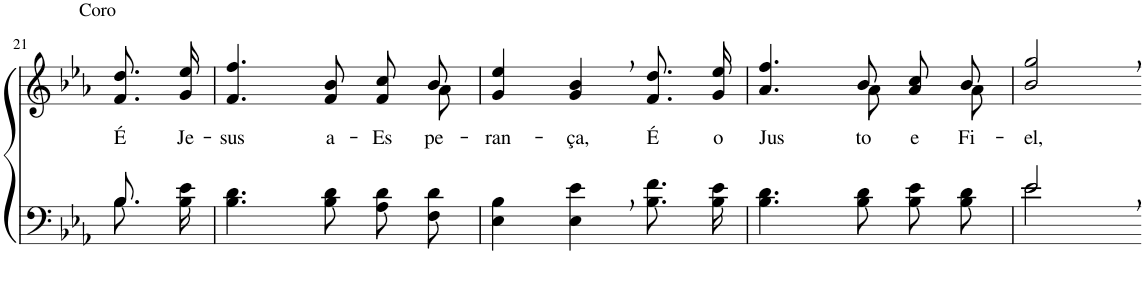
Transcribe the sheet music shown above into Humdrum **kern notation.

**kern	**kern	**text
*part2	*part1	*part1
*staff2	*staff1	*staff1
*I"Parte III e IV	*I"Parte I e II	*
!!LO:PB:g=z
*clefF4	*clefG2	*
*Trd2c3	*Trd2c3	*
*k[b-e-a-]	*k[b-e-a-]	*
*M3/4	*M3/4	*
=21	=21	=21
*^	*	*
!	!	!LO:TX:a:t=Coro	!
!	!	!	!LO:LY:b
8.B-\L	8.B-/	8.f\ 8.dd\L	É
!	!	!	!LO:LY:b
16B-\ 16e-\Jk	16ryy	16g\ 16ee-\Jk	Je-
=22	=22	=22	=22
!	!	!	!LO:LY:b
*v	*v	*^	*
4.B-\ 4.d\	4.f/ 4.ff/	8ryy	-sus
!	!	!	!LO:LY:b
*	*v	*v	*
8B-\ 8d\	8f/ 8b-/	a-
!	!	!LO:LY:b
8A-\ 8d\L	8f/ 8cc/L	-Es-
*	*^	*
!	!	!	!LO:LY:b
8F\ 8d\J	8b-/J	8a-\	-pe-
=23	=23	=23	=23
!	!	!	!LO:LY:b
*	*v	*v	*
4E-\ 4B-\	4g/ 4ee-/	-ran-
!	!	!LO:LY:b
4E-\, 4e-\,	4g/, 4b-/,	-ça,
!	!	!LO:LY:b
8.B-\ 8.f\L	8.f\ 8.dd\L	É
!	!	!LO:LY:b
16B-\ 16e-\Jk	16g\ 16ee-\Jk	o
=24	=24	=24
!	!	!LO:LY:b
*	*^	*
4.B-\ 4.d\	4.a-/ 4.ff/	4.ryy	Jus-
!	!	!	!LO:LY:b
8B-\ 8d\	8b-/	8a-\	-to
!	!	!	!LO:LY:b
8B-\ 8e-\L	8a-/ 8cc/L	8ryy	e
!	!	!	!LO:LY:b
8B-\ 8d\J	8b-/J	8a-\	-Fi-
=25	=25	=25	=25
*^	*	*	*
!	!	!	!	!LO:LY:b
*	*	*v	*v	*
2e-,/	2e-\	2b-/, 2gg/,	-el,
*v	*v	*	*
=-	=-	=-
*-	*-	*-
